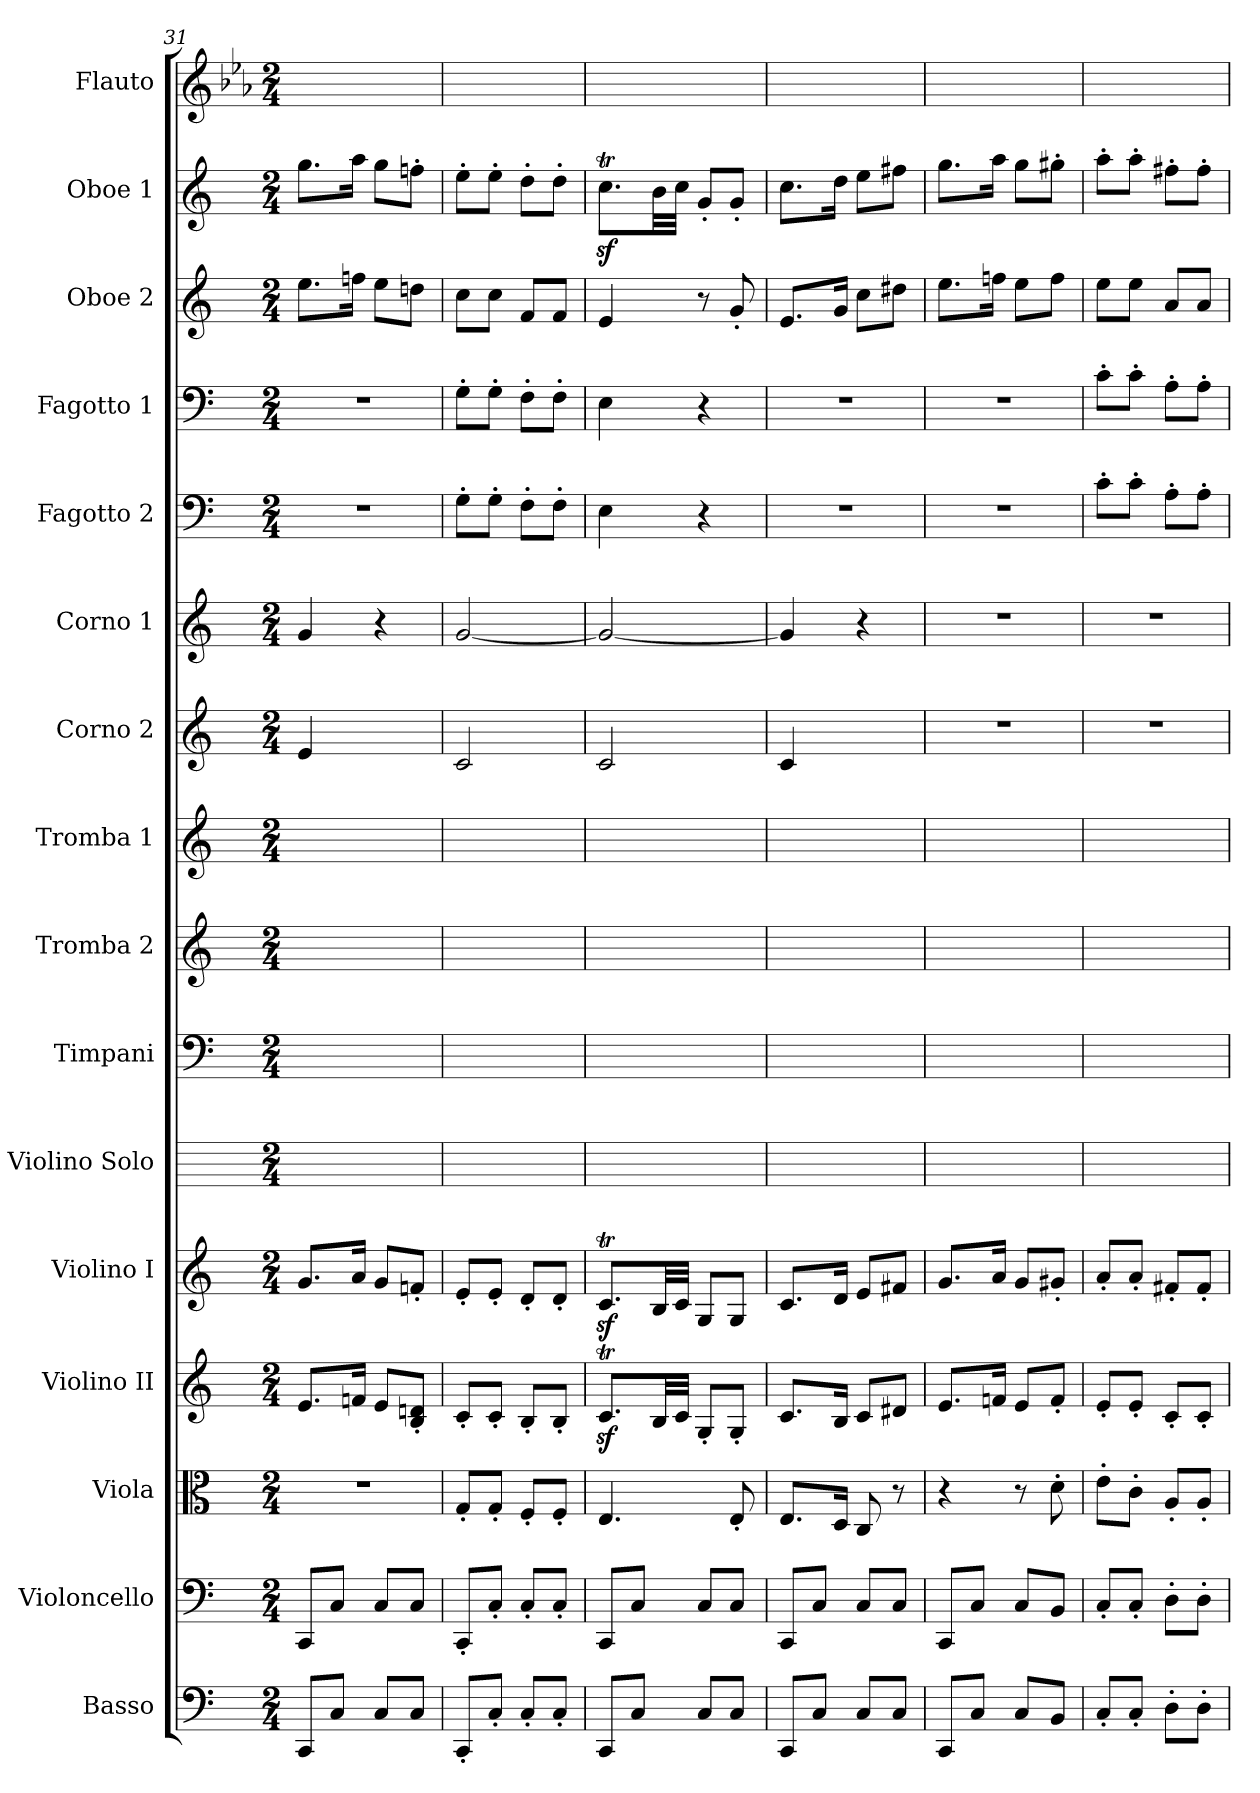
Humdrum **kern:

**kern	**kern	**kern	**kern	**kern	**kern	**kern	**kern	**kern	**kern	**kern	**kern	**kern	**kern	**kern	**kern
*part16	*part15	*part14	*part13	*part12	*part11	*part10	*part9	*part8	*part7	*part6	*part5	*part4	*part3	*part2	*part1
*staff16	*staff15	*staff14	*staff13	*staff12	*staff11	*staff10	*staff9	*staff8	*staff7	*staff6	*staff5	*staff4	*staff3	*staff2	*staff1
*I"Basso	*I"Violoncello	*I"Viola	*I"Violino II	*I"Violino I	*I"Violino Solo	*I"Timpani	*I"Tromba 2	*I"Tromba 1	*I"Corno 2	*I"Corno 1	*I"Fagotto 2	*I"Fagotto 1	*I"Oboe 2	*I"Oboe 1	*I"Flauto
*I'B	*I'Vc	*I'Vla	*I'Vln	*I'Vln	*I'Vln	*I'Timp	*	*	*	*	*	*	*I'Ob	*I'Ob	*I'Fl
*clefF4	*clefF4	*clefC3	*clefG2	*clefG2	*	*clefF4	*clefG2	*clefG2	*clefG2	*clefG2	*clefF4	*clefF4	*clefG2	*clefG2	*clefG2
*ITrd7c12	*	*	*	*	*	*	*	*	*ITrd7c12	*ITrd7c12	*	*	*	*	*
*k[]	*k[]	*k[]	*k[]	*k[]	*	*	*	*	*	*	*k[]	*k[]	*k[]	*k[]	*k[b-e-a-]
*M2/4	*M2/4	*M2/4	*M2/4	*M2/4	*M2/4	*M2/4	*M2/4	*M2/4	*M2/4	*M2/4	*M2/4	*M2/4	*M2/4	*M2/4	*M2/4
=31	=31	=31	=31	=31	=31	=31	=31	=31	=31	=31	=31	=31	=31	=31	=31
8CCC/L	8CC/L	2r	8.e/L	8.g/L	2ryy	2ryy	2ryy	2ryy	4E	4G	2r	2r	8.ee\L	8.gg\L	2ryy
8CC/J	8C/J	.	.	.	.	.	.	.	.	.	.	.	.	.	.
.	.	.	16fn/Jk	16a/Jk	.	.	.	.	.	.	.	.	16ffn\Jk	16aa\Jk	.
8CC/L	8C/L	.	8e/L	8g/L	.	.	.	.	4ryy	4r	.	.	8ee\L	8gg\L	.
8CC/J	8C/J	.	8B'/ 8dn'/J	8fn'/J	.	.	.	.	.	.	.	.	8ddn\J	8ffn'\J	.
=32	=32	=32	=32	=32	=32	=32	=32	=32	=32	=32	=32	=32	=32	=32	=32
8CCC'/L	8CC'/L	8G'/L	8c'/L	8e'/L	2ryy	2ryy	2ryy	2ryy	2C	[2G	8G'\L	8G'\L	8cc\L	8ee'\L	2ryy
8CC'/J	8C'/J	8G'/J	8c'/J	8e'/J	.	.	.	.	.	.	8G'\J	8G'\J	8cc\J	8ee'\J	.
8CC'/L	8C'/L	8F'/L	8B'/L	8d'/L	.	.	.	.	.	.	8F'\L	8F'\L	8f/L	8dd'\L	.
8CC'/J	8C'/J	8F'/J	8B'/J	8d'/J	.	.	.	.	.	.	8F'\J	8F'\J	8f/J	8dd'\J	.
=33	=33	=33	=33	=33	=33	=33	=33	=33	=33	=33	=33	=33	=33	=33	=33
8CCC/L	8CC/L	4.E	8.czT/L	8.czT/L	2ryy	2ryy	2ryy	2ryy	2C	2G_	4E	4E	4e	8.cczT\L	2ryy
8CC/J	8C/J	.	.	.	.	.	.	.	.	.	.	.	.	.	.
.	.	.	32B/LL	32B/LL	.	.	.	.	.	.	.	.	.	32b\LL	.
.	.	.	32c/JJJ	32c/JJJ	.	.	.	.	.	.	.	.	.	32cc\JJJ	.
8CC/L	8C/L	.	8G'/L	8G/L	.	.	.	.	.	.	4r	4r	8r	8g'/L	.
8CC/J	8C/J	8E'	8G'/J	8G/J	.	.	.	.	.	.	.	.	8g'	8g'/J	.
=34	=34	=34	=34	=34	=34	=34	=34	=34	=34	=34	=34	=34	=34	=34	=34
8CCC/L	8CC/L	8.E/L	8.c/L	8.c/L	2ryy	2ryy	2ryy	2ryy	4C	4G]	2r	2r	8.e/L	8.cc\L	2ryy
8CC/J	8C/J	.	.	.	.	.	.	.	.	.	.	.	.	.	.
.	.	16D/Jk	16B/Jk	16d/Jk	.	.	.	.	.	.	.	.	16g/Jk	16dd\Jk	.
8CC/L	8C/L	8C	8c/L	8e/L	.	.	.	.	4ryy	4r	.	.	8cc\L	8ee\L	.
8CC/J	8C/J	8r	8d#X/J	8f#X/J	.	.	.	.	.	.	.	.	8dd#X\J	8ff#X\J	.
=35	=35	=35	=35	=35	=35	=35	=35	=35	=35	=35	=35	=35	=35	=35	=35
8CCC/L	8CC/L	4r	8.e/L	8.g/L	2ryy	2ryy	2ryy	2ryy	2r	2r	2r	2r	8.ee\L	8.gg\L	2ryy
8CC/J	8C/J	.	.	.	.	.	.	.	.	.	.	.	.	.	.
.	.	.	16fn/Jk	16a/Jk	.	.	.	.	.	.	.	.	16ffn\Jk	16aa\Jk	.
8CC/L	8C/L	8r	8e/L	8g/L	.	.	.	.	.	.	.	.	8ee\L	8gg\L	.
8BBB/J	8BB/J	8d'	8f'/J	8g#X'/J	.	.	.	.	.	.	.	.	8ff\J	8gg#X'\J	.
=36	=36	=36	=36	=36	=36	=36	=36	=36	=36	=36	=36	=36	=36	=36	=36
8CC'/L	8C'/L	8e'\L	8e'/L	8a'/L	2ryy	2ryy	2ryy	2ryy	2r	2r	8c'\L	8c'\L	8ee\L	8aa'\L	2ryy
8CC'/J	8C'/J	8c'\J	8e'/J	8a'/J	.	.	.	.	.	.	8c'\J	8c'\J	8ee\J	8aa'\J	.
8DD'\L	8D'\L	8A'/L	8c'/L	8f#X'/L	.	.	.	.	.	.	8A'\L	8A'\L	8a/L	8ff#X'\L	.
8DD'\J	8D'\J	8A'/J	8c'/J	8f#'/J	.	.	.	.	.	.	8A'\J	8A'\J	8a/J	8ff#'\J	.
=	=	=	=	=	=	=	=	=	=	=	=	=	=	=	=
*-	*-	*-	*-	*-	*-	*-	*-	*-	*-	*-	*-	*-	*-	*-	*-
